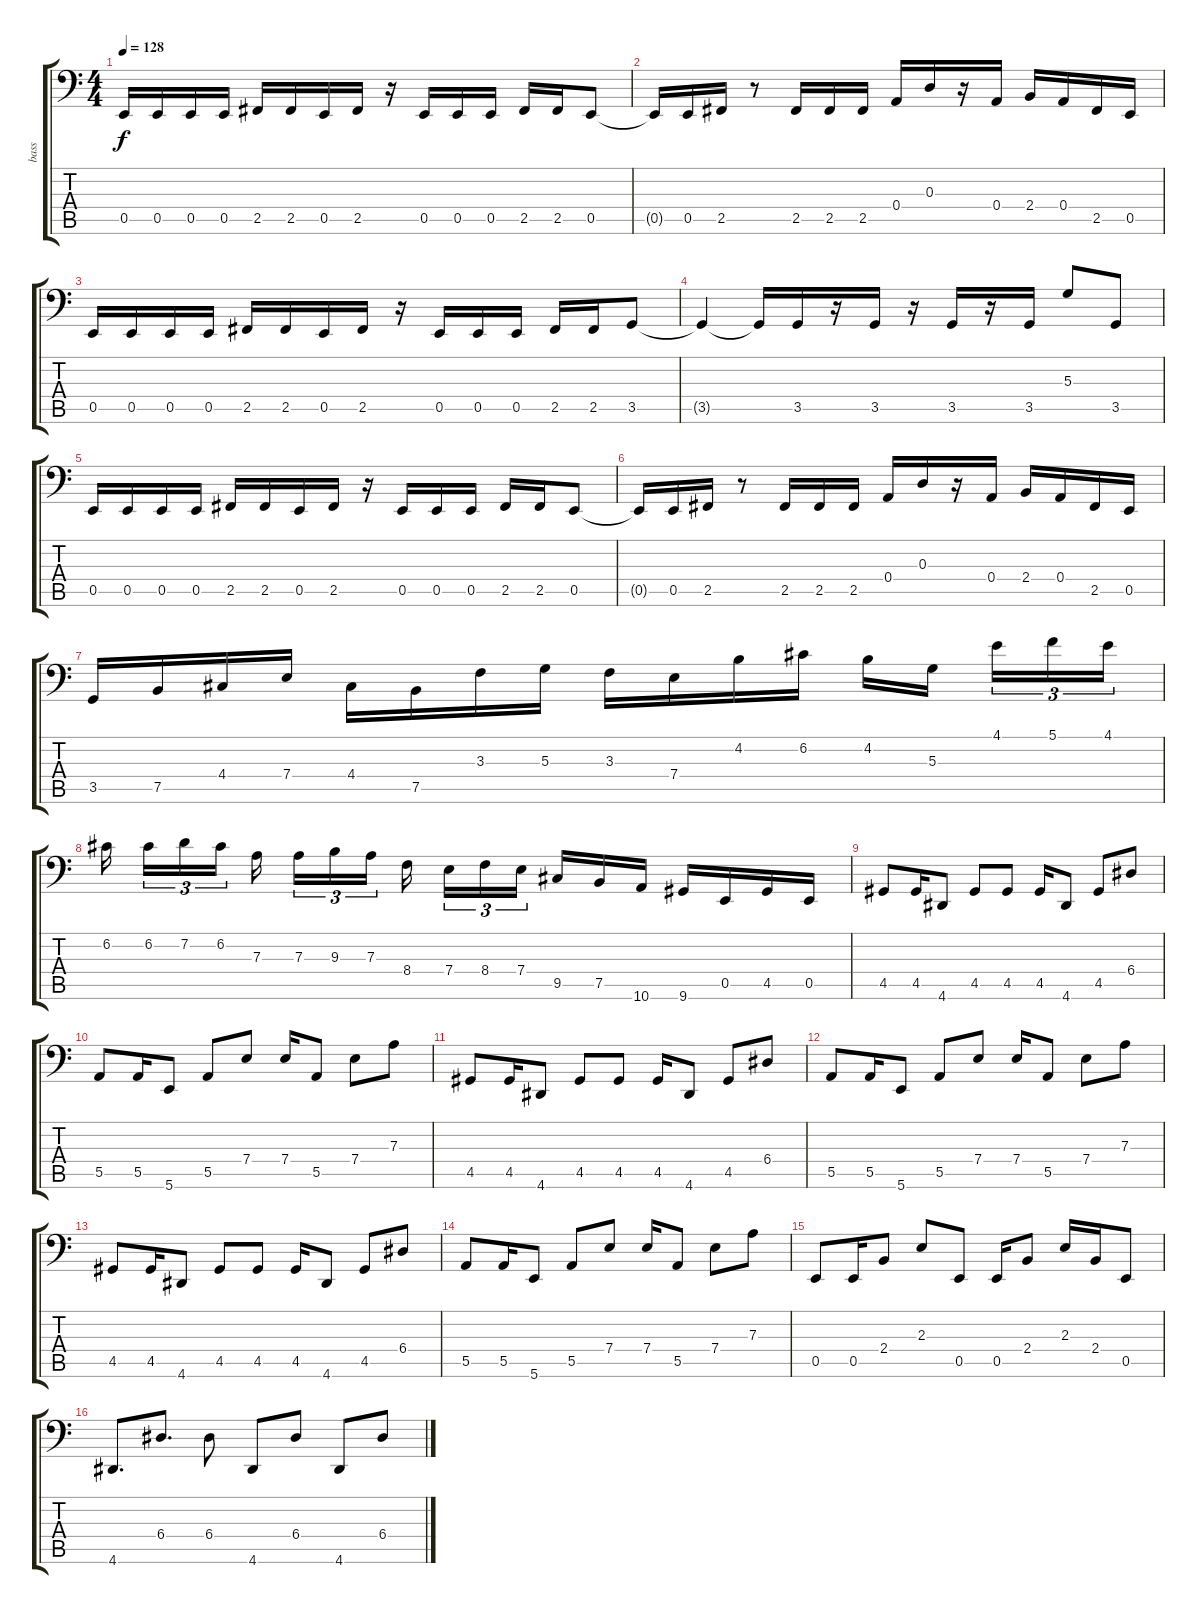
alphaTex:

\track ("bass" "bass") {instrument electricbassfinger bank 177}
\staff {score tabs}
\tuning (C3 G2 D2 A1 E1 B0) {hide}
\ts (4 4)
\tempo 128
\clef f4
\ks c
0.5.16{dy f} 0.5.16 0.5.16 0.5.16 2.5.16 2.5.16 0.5.16 2.5.16 r.16 0.5.16 0.5.16 0.5.16 2.5.16 2.5.16 0.5.8 |
0.5{t}.16 0.5.16 2.5.16 r.8 2.5.16 2.5.16 2.5.16 0.4.16 0.3.16 r.16 0.4.16 2.4.16 0.4.16 2.5.16 0.5.16 |
0.5.16 0.5.16 0.5.16 0.5.16 2.5.16 2.5.16 0.5.16 2.5.16 r.16 0.5.16 0.5.16 0.5.16 2.5.16 2.5.16 3.5.8 |
3.5{t}.4 3.5{t}.16 3.5.16 r.16 3.5.16 r.16 3.5.16 r.16 3.5.16 5.3.8 3.5.8 |
0.5.16 0.5.16 0.5.16 0.5.16 2.5.16 2.5.16 0.5.16 2.5.16 r.16 0.5.16 0.5.16 0.5.16 2.5.16 2.5.16 0.5.8 |
0.5{t}.16 0.5.16 2.5.16 r.8 2.5.16 2.5.16 2.5.16 0.4.16 0.3.16 r.16 0.4.16 2.4.16 0.4.16 2.5.16 0.5.16 |
3.5.16 7.5.16 4.4.16 7.4.16 4.4.16 7.5.16 3.3.16 5.3.16 3.3.16 7.4.16 4.2.16 6.2.16 4.2.16 5.3.16{beam splitsecondary} 4.1.16{tu (3 2)} 5.1.16{tu (3 2)} 4.1.16{tu (3 2)} |
6.2.16{beam splitsecondary} 6.2.16{tu (3 2)} 7.2.16{tu (3 2)} 6.2.16{tu (3 2) beam splitsecondary} 7.3.16 7.3.16{tu (3 2)} 9.3.16{tu (3 2)} 7.3.16{tu (3 2) beam splitsecondary} 8.4.16{beam splitsecondary} 7.4.16{tu (3 2)} 8.4.16{tu (3 2)} 7.4.16{tu (3 2) beam splitsecondary} 9.5.16 7.5.16 10.6.16 9.6.16 0.5.16 4.5.16 0.5.16 |
4.5.8 4.5.16 4.6.8 4.5.8 4.5.8 4.5.16 4.6.8 4.5.8 6.4.8 |
5.5.8 5.5.16 5.6.8 5.5.8 7.4.8 7.4.16 5.5.8 7.4.8 7.3.8 |
4.5.8 4.5.16 4.6.8 4.5.8 4.5.8 4.5.16 4.6.8 4.5.8 6.4.8 |
5.5.8 5.5.16 5.6.8 5.5.8 7.4.8 7.4.16 5.5.8 7.4.8 7.3.8 |
4.5.8 4.5.16 4.6.8 4.5.8 4.5.8 4.5.16 4.6.8 4.5.8 6.4.8 |
5.5.8 5.5.16 5.6.8 5.5.8 7.4.8 7.4.16 5.5.8 7.4.8 7.3.8 |
0.5.8 0.5.16 2.4.8 2.3.8 0.5.8 0.5.16 2.4.8 2.3.16 2.4.16 0.5.8 |
4.6.8{d} 6.4.8{d} 6.4.8 4.6.8 6.4.8 4.6.8 6.4.8
